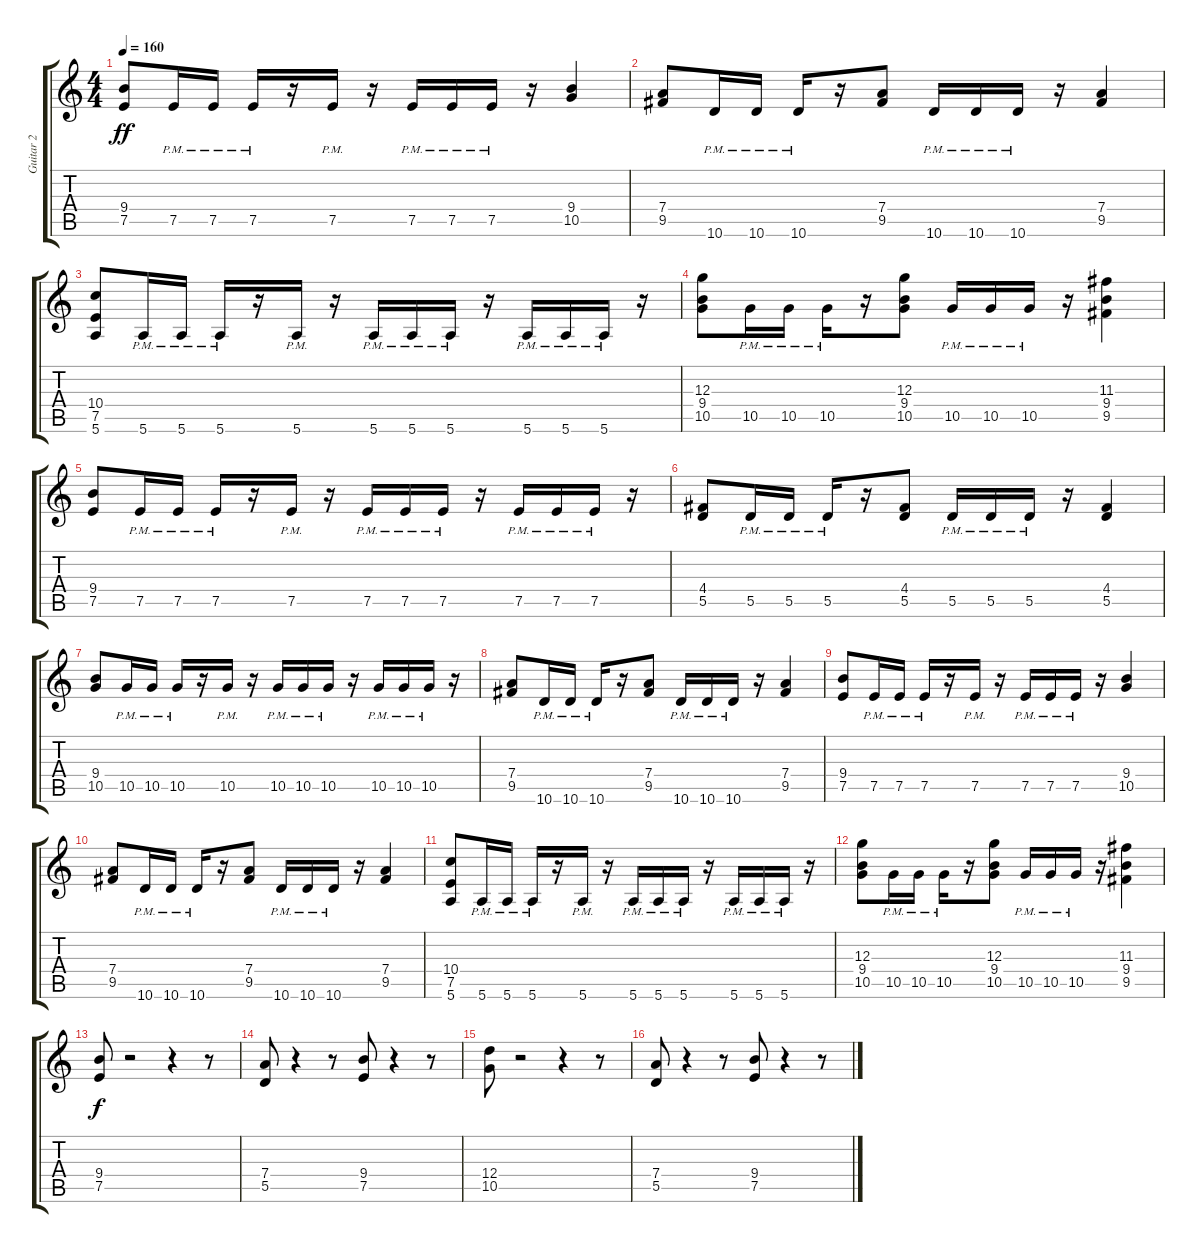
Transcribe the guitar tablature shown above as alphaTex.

\track ("Guitar 2" "Guitar 2") {instrument distortionguitar}
\staff {score tabs}
\tuning (E4 B3 G3 D3 A2 E2) {hide}
\ts (4 4)
\tempo 160
\clef g2
\ks c
(9.4 7.5).8{dy ff} 7.5{pm}.16 7.5{pm}.16 7.5{pm}.16 r.16 7.5{pm}.16 r.16 7.5{pm}.16 7.5{pm}.16 7.5{pm}.16 r.16 (9.4 10.5).4 |
(7.4 9.5).8 10.6{pm}.16 10.6{pm}.16 10.6{pm}.16 r.16 (7.4 9.5).8 10.6{pm}.16 10.6{pm}.16 10.6{pm}.16 r.16 (7.4 9.5).4 |
(10.4 7.5 5.6).8 5.6{pm}.16 5.6{pm}.16 5.6{pm}.16 r.16 5.6{pm}.16 r.16 5.6{pm}.16 5.6{pm}.16 5.6{pm}.16 r.16 5.6{pm}.16 5.6{pm}.16 5.6{pm}.16 r.16 |
(12.3 9.4 10.5).8 10.5{pm}.16 10.5{pm}.16 10.5{pm}.16 r.16 (12.3 9.4 10.5).8 10.5{pm}.16 10.5{pm}.16 10.5{pm}.16 r.16 (11.3 9.4 9.5).4 |
(9.4 7.5).8 7.5{pm}.16 7.5{pm}.16 7.5{pm}.16 r.16 7.5{pm}.16 r.16 7.5{pm}.16 7.5{pm}.16 7.5{pm}.16 r.16 7.5{pm}.16 7.5{pm}.16 7.5{pm}.16 r.16 |
(4.4 5.5).8 5.5{pm}.16 5.5{pm}.16 5.5{pm}.16 r.16 (4.4 5.5).8 5.5{pm}.16 5.5{pm}.16 5.5{pm}.16 r.16 (4.4 5.5).4 |
(9.4 10.5).8 10.5{pm}.16 10.5{pm}.16 10.5{pm}.16 r.16 10.5{pm}.16 r.16 10.5{pm}.16 10.5{pm}.16 10.5{pm}.16 r.16 10.5{pm}.16 10.5{pm}.16 10.5{pm}.16 r.16 |
(7.4 9.5).8 10.6{pm}.16 10.6{pm}.16 10.6{pm}.16 r.16 (7.4 9.5).8 10.6{pm}.16 10.6{pm}.16 10.6{pm}.16 r.16 (7.4 9.5).4 |
(9.4 7.5).8 7.5{pm}.16 7.5{pm}.16 7.5{pm}.16 r.16 7.5{pm}.16 r.16 7.5{pm}.16 7.5{pm}.16 7.5{pm}.16 r.16 (9.4 10.5).4 |
(7.4 9.5).8 10.6{pm}.16 10.6{pm}.16 10.6{pm}.16 r.16 (7.4 9.5).8 10.6{pm}.16 10.6{pm}.16 10.6{pm}.16 r.16 (7.4 9.5).4 |
(10.4 7.5 5.6).8 5.6{pm}.16 5.6{pm}.16 5.6{pm}.16 r.16 5.6{pm}.16 r.16 5.6{pm}.16 5.6{pm}.16 5.6{pm}.16 r.16 5.6{pm}.16 5.6{pm}.16 5.6{pm}.16 r.16 |
(12.3 9.4 10.5).8 10.5{pm}.16 10.5{pm}.16 10.5{pm}.16 r.16 (12.3 9.4 10.5).8 10.5{pm}.16 10.5{pm}.16 10.5{pm}.16 r.16 (11.3 9.4 9.5).4 |
(9.4 7.5).8{dy f} r.2 r.4 r.8 |
(7.4 5.5).8 r.4 r.8 (9.4 7.5).8 r.4 r.8 |
(12.4 10.5).8 r.2 r.4 r.8 |
(7.4 5.5).8 r.4 r.8 (9.4 7.5).8 r.4 r.8
